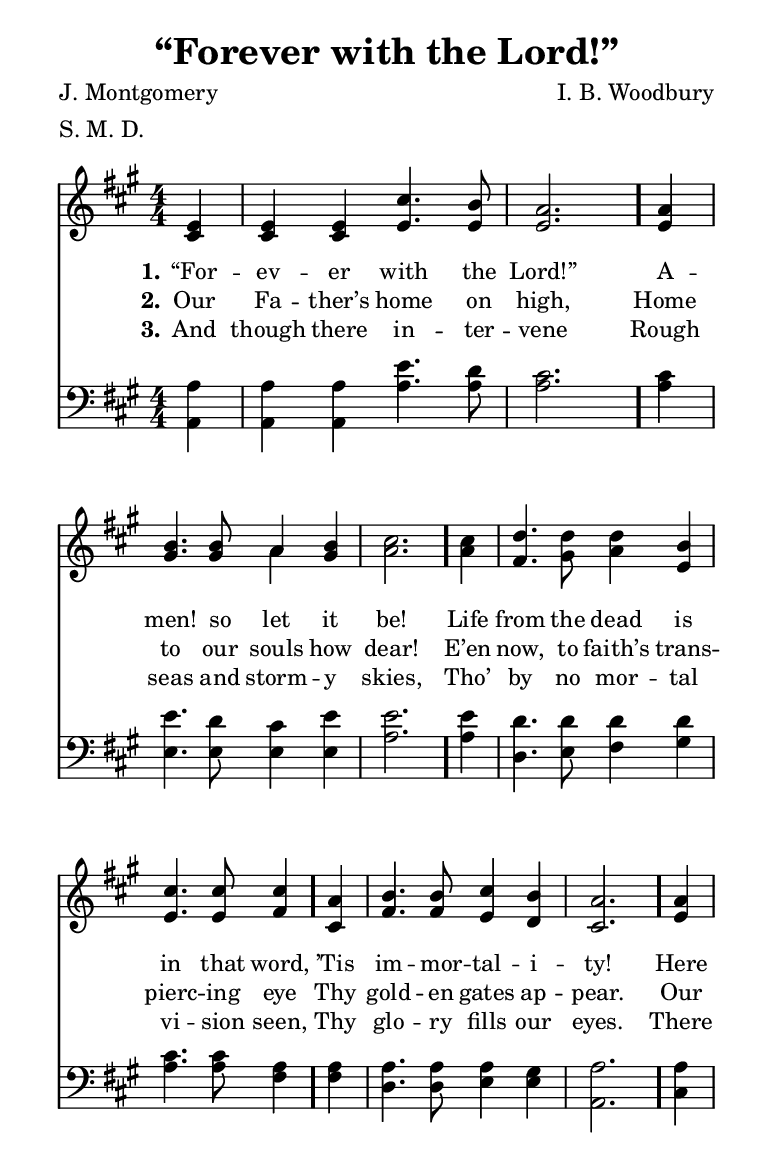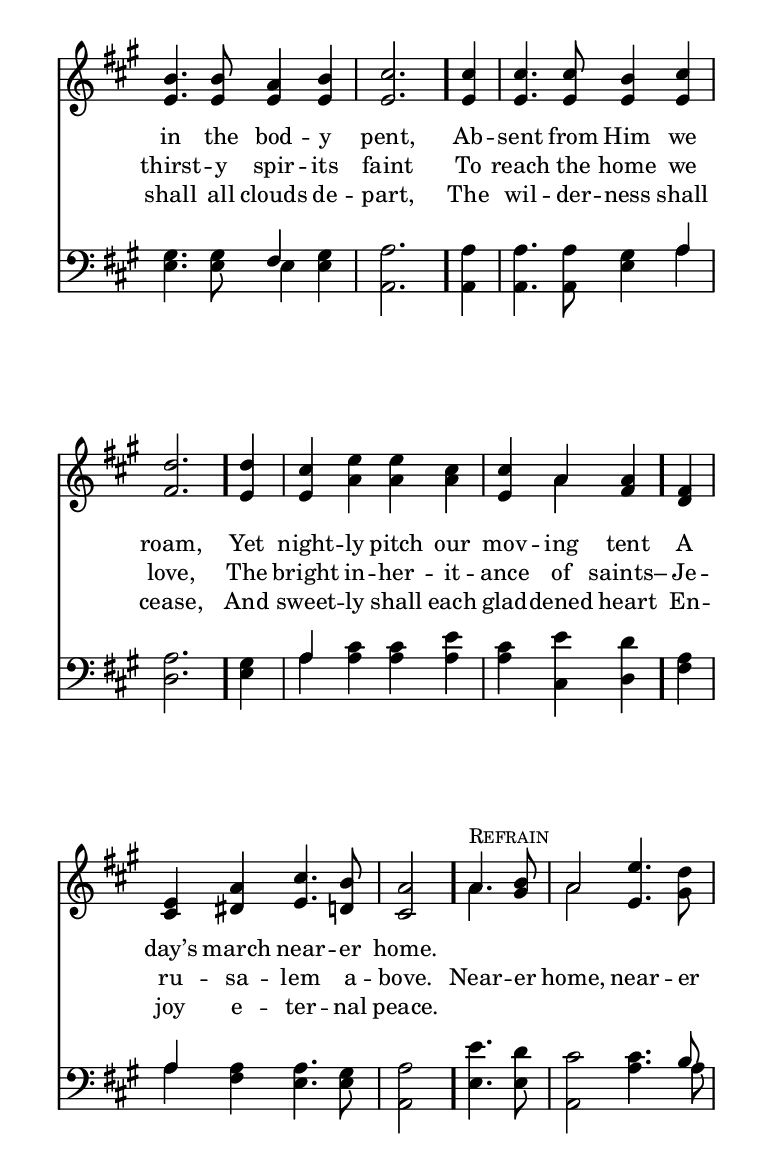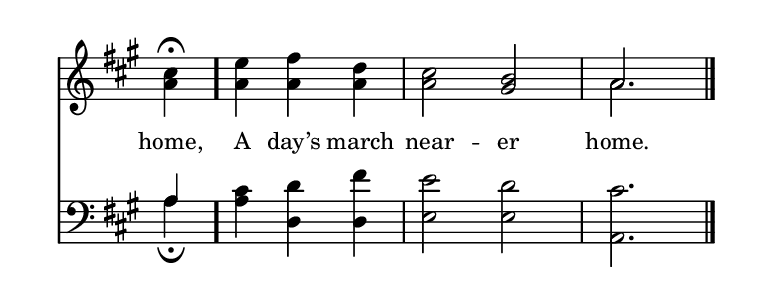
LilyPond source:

\include "common/global.ily"
\paper {
  \include "common/paper.ily"
  system-count = #(cond (is-eogsized 5) (#t #f))
}

\header{
  hymnnumber = "214"
  title = "“Forever with the Lord!”"
  tunename = "Nearer Home"
  meter = "S. M. D." % TODO "with Refrain" ?
  poet = "J. Montgomery"
  composer = "I. B. Woodbury"
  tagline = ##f
}

ta = { \tempo 4=120 }
tb = { \tempo 4=60 }

global = {
  \include "common/overrides.ily"
  \override Staff.TimeSignature.style = #'numbered
  \time 4/4
  \override Score.MetronomeMark.transparent = ##t % hide all fermata changes too
  \ta
  \key a \major
  \partial 4
  \autoBeamOff
}

patternA = { c4 | c c c'4. c8 | c2. }
patternB = { c4 | c4. c8 c4 c | c2. }
patternC = { c4 | c4. c8 c4 c | c4. c8 c4 }

notesSoprano = {
\global
\relative c' {

  e4 | e e cis'4. b8 | a2.
  a4 | b4. b8 a4 b | cis2. \eogbreak
  cis4 | d4. d8 d4 b | cis4. cis8 cis4
  \changePitch \patternB { a | b b cis b | a } \eogbreak
  \changePitch \patternB { a | b b a b | cis }
  \changePitch \patternB { cis | cis cis b cis | d } \eogbreak
  d4 | cis e e cis | cis a a
  fis4 | e a cis4. b8 | a2 \eogbreak

  << s^\markup { \small \caps "Refrain" }
  { a4. b8 | a2 e'4. d8 | \tb cis4\fermata \ta } >>
  e4 fis d | cis2 b | a2.

  \bar "|."

}
}

notesAlto = {
\global
\relative e' {

  \changePitch \patternA { cis | cis cis e e | e }
  \changePitch \patternB { e | gis gis a gis | a }
  \changePitch \patternC { a | fis gis a e | e e fis }
  \changePitch \patternB { cis | fis fis e d | cis }
  \changePitch \patternB { e | e e e e | e }
  \changePitch \patternB { e | e e e e | fis }
  e4 | e a a a | e a fis
  d4 | cis dis e4. d8 | cis2

  a'4. gis8 | a2 e4. gis8 | a4
  a4 a a | a2 gis | a2.

}
}

notesTenor = {
\global
\relative a {

  \changePitch \patternA { a | a a e' d | cis }
  \changePitch \patternB { cis | e d cis e | e }
  \changePitch \patternC { e | d d d d | cis cis a }
  \changePitch \patternB { a | a a a gis | a }
  \changePitch \patternB { a | gis gis fis gis | a }
  \changePitch \patternB { a | a a gis a | a }
  gis4 | a cis cis e | cis e d
  a4 | a a a4. gis8 | a2

  e'4. d8 | cis2 cis4. b8 | a4
  cis4 d fis | e2 d | cis2.

}
}

notesBass = {
\global
\relative f, {

  \changePitch \patternA { a | a a a' a | a }
  \changePitch \patternB { a | e e e e | a }
  \changePitch \patternC { a | d, e fis gis | a a fis }
  \changePitch \patternB { fis | d d e e | a, }
  \changePitch \patternB { cis | e e e e | a, }
  \changePitch \patternB { a | a a e' a | d, }
  e4 | a a a a | a cis, d
  fis4 | a fis e4. e8 | a,2

  e'4. e8 | a,2 a'4. a8 | a4_\fermata
  a4 d,4 d | e2 e | a,2.

}
}

Refrain = \lyricmode {

Near -- er home, near -- er home, \bar "."
A day’s march near -- er home. \bar "."

}

wordsA = \lyricmode {
\set stanza = "1."

“For -- ev -- er with the Lord!” \bar "."
A -- men! so let it be! \bar "."
Life from the dead is in that word, \bar "."
’Tis im -- mor -- tal -- i -- ty! \bar "."
Here in the bod -- y pent, \bar "."
Ab -- sent from Him we roam, \bar "."
Yet night -- ly pitch our mov -- ing tent \bar "."
A day’s march near -- er home. \bar "."

}

wordsB = \lyricmode {
\set stanza = "2."

Our Fa -- ther’s home on high,
Home to our souls how dear!
E’en now, to faith’s trans -- pierc -- ing eye
Thy gold -- en gates ap -- pear.
Our thirst -- y spir -- its faint
To reach the home we love,
The bright in -- her -- it -- ance of saints–
Je -- ru -- sa -- lem a -- bove.

\Refrain

}

wordsC = \lyricmode {
\set stanza = "3."

And though there in -- ter -- vene
Rough seas and storm -- y skies,
Tho’ by no mor -- tal vi -- sion seen,
Thy glo -- ry fills our eyes.
There shall all clouds de -- part,
The wil -- der -- ness shall cease,
And sweet -- ly shall each glad -- dened heart
En -- joy e -- ter -- nal peace.

}

\score {
  \context ChoirStaff <<
    \context Staff = upper <<
      \set Staff.autoBeaming = ##f
      \set ChoirStaff.systemStartDelimiter = #'SystemStartBar
      \set ChoirStaff.printPartCombineTexts = ##f
      \partcombine #'(2 . 9) \notesSoprano \notesAlto
      \context NullVoice = sopranos { \voiceOne << \notesSoprano >> }
      \context Lyrics = one   \lyricsto sopranos \wordsA
      \context Lyrics = two   \lyricsto sopranos \wordsB
      \context Lyrics = three \lyricsto sopranos \wordsC
    >>
    \context Staff = men <<
      \set Staff.autoBeaming = ##f
      \clef bass
      \set ChoirStaff.printPartCombineTexts = ##f
      \partcombine #'(2 . 9) \notesTenor \notesBass
    >>
  >>
  \layout {
    \include "common/layout.ily"
  }
  \midi{
    \include "common/midi.ily"
  }
}

\version "2.19.49"  % necessary for upgrading to future LilyPond versions.

% vi:set et ts=2 sw=2 ai nocindent syntax=lilypond:
